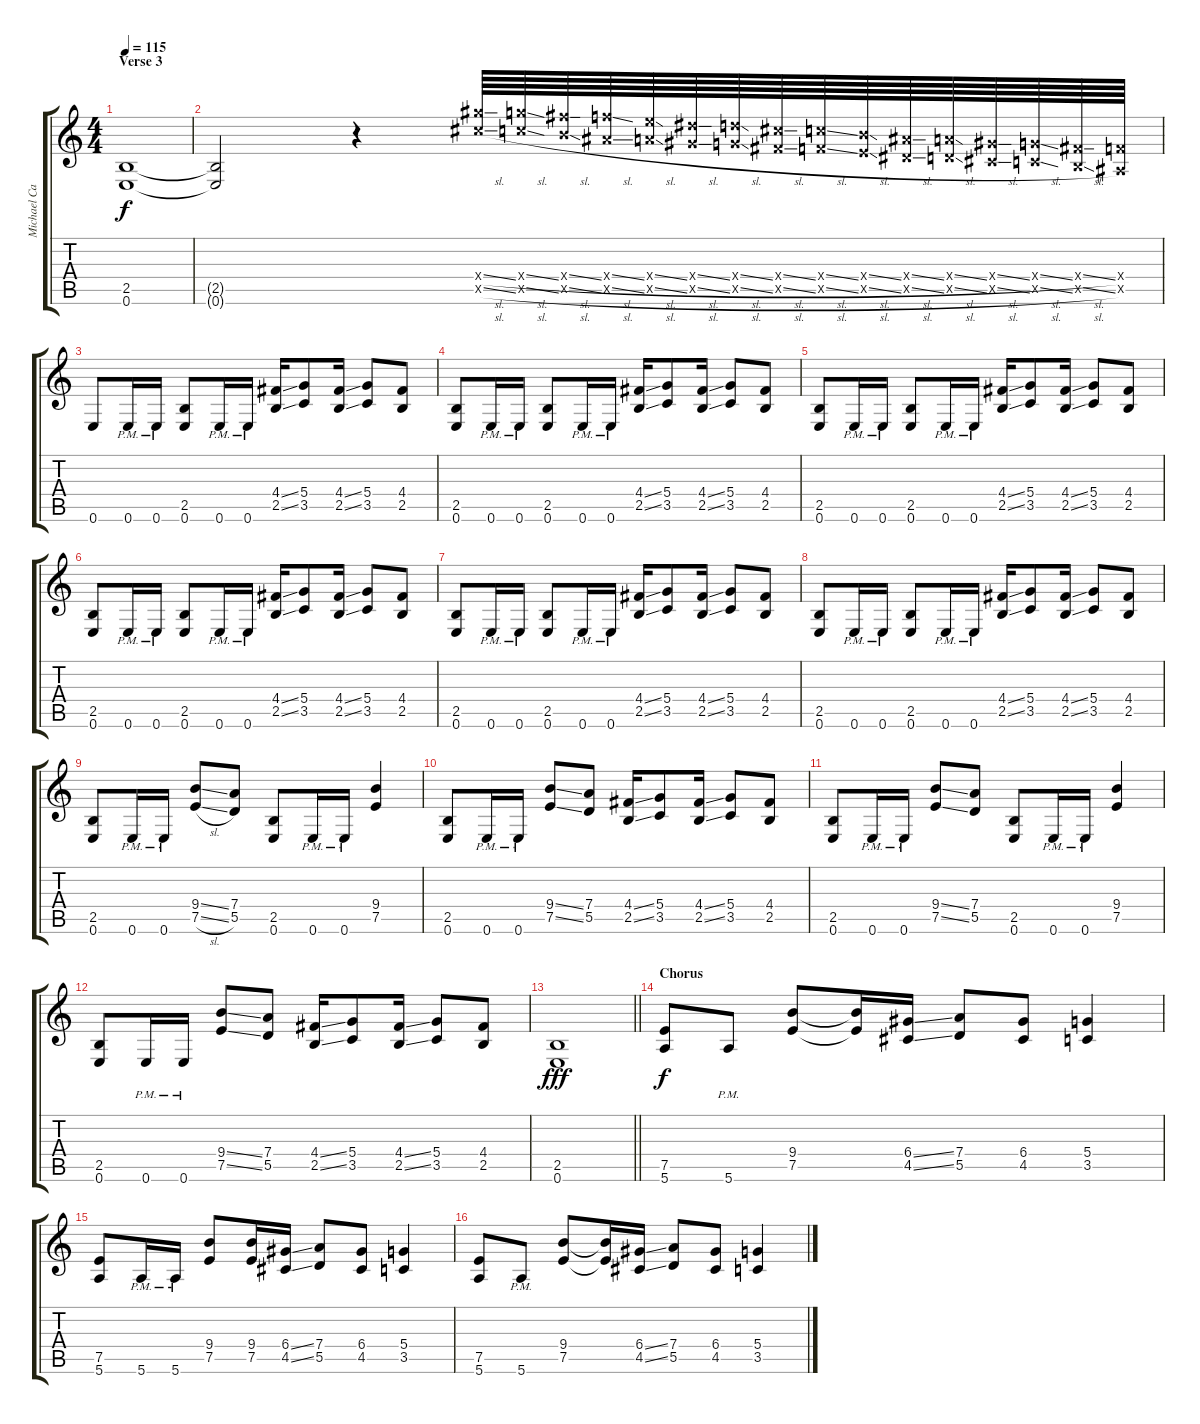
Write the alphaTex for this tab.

\track ("Michael Carlisle" "Michael Ca") {instrument distortionguitar}
\staff {score tabs}
\tuning (E4 B3 G3 D3 A2 E2) {hide}
\ts (4 4)
\section ("" "Verse 3")
\tempo 115
\clef g2
\ks c
(2.5{t} 0.6{t}).1{dy f} |
(2.5{t} 0.6{t}).2 r.4 (18.4{sl x} 16.5{sl x}).64 (17.4{sl x} 15.5{sl x}).64 (16.4{sl x} 14.5{sl x}).64 (15.4{sl x} 13.5{sl x}).64 (14.4{sl x} 12.5{sl x}).64 (13.4{sl x} 11.5{sl x}).64 (12.4{sl x} 10.5{sl x}).64 (11.4{sl x} 9.5{sl x}).64 (10.4{sl x} 8.5{sl x}).64 (9.4{sl x} 7.5{sl x}).64 (8.4{sl x} 6.5{sl x}).64 (7.4{sl x} 5.5{sl x}).64 (6.4{sl x} 4.5{sl x}).64 (5.4{sl x} 3.5{sl x}).64 (4.4{sl x} 2.5{sl x}).64 (3.4{x} 1.5{x}).64 |
0.6.8 0.6{pm}.16 0.6{pm}.16 (2.5 0.6).8 0.6{pm}.16 0.6{pm}.16 (4.4{ss} 2.5{ss}).16 (5.4 3.5).8 (4.4{ss} 2.5{ss}).16 (5.4 3.5).8 (4.4 2.5).8 |
(2.5 0.6).8 0.6{pm}.16 0.6{pm}.16 (2.5 0.6).8 0.6{pm}.16 0.6{pm}.16 (4.4{ss} 2.5{ss}).16 (5.4 3.5).8 (4.4{ss} 2.5{ss}).16 (5.4 3.5).8 (4.4 2.5).8 |
(2.5 0.6).8 0.6{pm}.16 0.6{pm}.16 (2.5 0.6).8 0.6{pm}.16 0.6{pm}.16 (4.4{ss} 2.5{ss}).16 (5.4 3.5).8 (4.4{ss} 2.5{ss}).16 (5.4 3.5).8 (4.4 2.5).8 |
(2.5 0.6).8 0.6{pm}.16 0.6{pm}.16 (2.5 0.6).8 0.6{pm}.16 0.6{pm}.16 (4.4{ss} 2.5{ss}).16 (5.4 3.5).8 (4.4{ss} 2.5{ss}).16 (5.4 3.5).8 (4.4 2.5).8 |
(2.5 0.6).8 0.6{pm}.16 0.6{pm}.16 (2.5 0.6).8 0.6{pm}.16 0.6{pm}.16 (4.4{ss} 2.5{ss}).16 (5.4 3.5).8 (4.4{ss} 2.5{ss}).16 (5.4 3.5).8 (4.4 2.5).8 |
(2.5 0.6).8 0.6{pm}.16 0.6{pm}.16 (2.5 0.6).8 0.6{pm}.16 0.6{pm}.16 (4.4{ss} 2.5{ss}).16 (5.4 3.5).8 (4.4{ss} 2.5{ss}).16 (5.4 3.5).8 (4.4 2.5).8 |
(2.5 0.6).8 0.6{pm}.16 0.6{pm}.16 (9.4{ss} 7.5{sl}).8 (7.4 5.5).8 (2.5 0.6).8 0.6{pm}.16 0.6{pm}.16 (9.4 7.5).4 |
(2.5 0.6).8 0.6{pm}.16 0.6{pm}.16 (9.4{ss} 7.5{ss}).8 (7.4 5.5).8 (4.4{ss} 2.5{ss}).16 (5.4 3.5).8 (4.4{ss} 2.5{ss}).16 (5.4 3.5).8 (4.4 2.5).8 |
(2.5 0.6).8 0.6{pm}.16 0.6{pm}.16 (9.4{ss} 7.5{ss}).8 (7.4 5.5).8 (2.5 0.6).8 0.6{pm}.16 0.6{pm}.16 (9.4 7.5).4 |
(2.5 0.6).8 0.6{pm}.16 0.6{pm}.16 (9.4{ss} 7.5{ss}).8 (7.4 5.5).8 (4.4{ss} 2.5{ss}).16 (5.4 3.5).8 (4.4{ss} 2.5{ss}).16 (5.4 3.5).8 (4.4 2.5).8 |
\barLineRight lightlight
(2.5 0.6).1{dy fff} |
\section ("" "Chorus")
(7.5 5.6).8{dy f} 5.6{pm}.8 (9.4 7.5).8 (9.4{t} 7.5{t}).16 (6.4{ss} 4.5{ss}).16 (7.4 5.5).8 (6.4 4.5).8 (5.4 3.5).4 |
(7.5 5.6).8 5.6{pm}.16 5.6{pm}.16 (9.4 7.5).8 (9.4 7.5).16 (6.4{ss} 4.5{ss}).16 (7.4 5.5).8 (6.4 4.5).8 (5.4 3.5).4 |
(7.5 5.6).8 5.6{pm}.8 (9.4 7.5).8 (9.4{t} 7.5{t}).16 (6.4{ss} 4.5{ss}).16 (7.4 5.5).8 (6.4 4.5).8 (5.4 3.5).4
